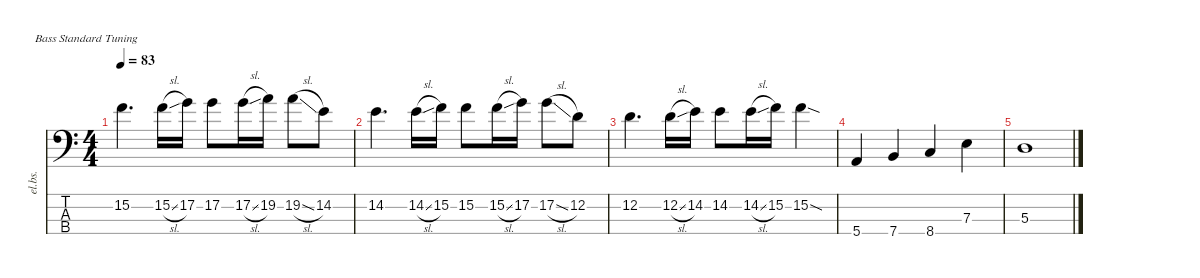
\defaultSystemsLayout 4
\hideDynamics
\bracketExtendMode nobrackets
\track ("Electric Bass" "el.bs.") {instrument electricbassfinger}
\staff {score tabs}
\tuning (G2 D2 A1 E1)
\ts (4 4)
\tempo 83
\clef f4
\ks c
15.2.4{d dy mf beam Down} 15.2{sl}.16{beam Down} 17.2.16{beam Down} 17.2.8{beam Down} 17.2{sl}.16{beam Down} 19.2.16{beam Down} 19.2{sl}.8{beam Down} 14.2.8{beam Down} |
14.2.4{d beam Down} 14.2{sl}.16{beam Down} 15.2.16{beam Down} 15.2.8{beam Down} 15.2{sl}.16{beam Down} 17.2.16{beam Down} 17.2{sl}.8{beam Down} 12.2.8{beam Down} |
12.2.4{d beam Down} 12.2{sl}.16{beam Down} 14.2.16{beam Down} 14.2.8{beam Down} 14.2{sl}.16{beam Down} 15.2.16{beam Down} 15.2{sod}.4{beam Down} |
5.4.4{beam Up} 7.4.4{beam Up} 8.4.4{beam Up} 7.3.4{beam Down} |
5.3.1{beam Down}
